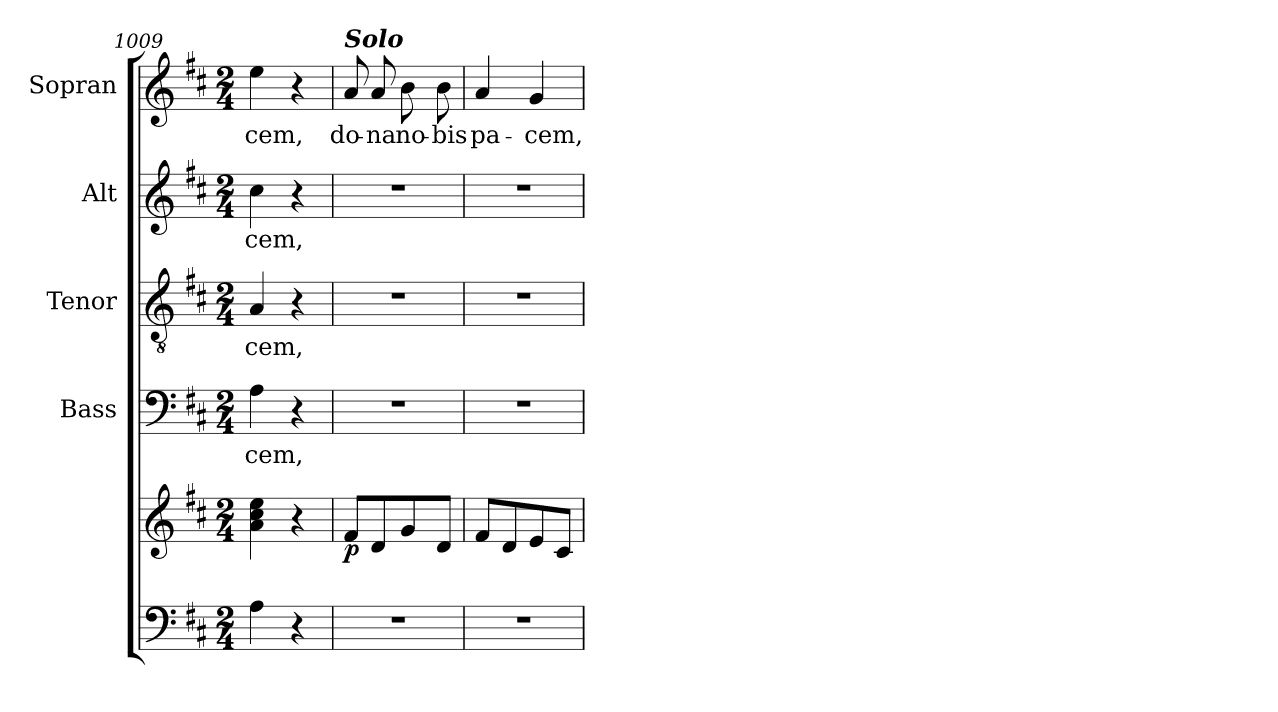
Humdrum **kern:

**kern	**kern	**dynam	**kern	**text	**kern	**text	**kern	**text	**kern	**text
*part5	*part5	*part5	*part4	*part4	*part3	*part3	*part2	*part2	*part1	*part1
*staff6	*staff5	*staff5/6	*staff4	*staff4	*staff3	*staff3	*staff2	*staff2	*staff1	*staff1
*	*	*	*I"Bass	*	*I"Tenor	*	*I"Alt	*	*I"Sopran	*
*	*	*	*I'B.	*	*I'T.	*	*I'A.	*	*I'S.	*
*clefF4	*clefG2	*	*clefF4	*	*clefGv2	*	*clefG2	*	*clefG2	*
*k[f#c#]	*k[f#c#]	*	*k[f#c#]	*	*k[f#c#]	*	*k[f#c#]	*	*k[f#c#]	*
*D:	*D:	*	*D:	*	*D:	*	*D:	*	*D:	*
*M2/4	*M2/4	*	*M2/4	*	*M2/4	*	*M2/4	*	*M2/4	*
=1009	=1009	=1009	=1009	=1009	=1009	=1009	=1009	=1009	=1009	=1009
!	!	!	!	!LO:LY:b	!	!LO:LY:b	!	!LO:LY:b	!	!LO:LY:b
4A\	4a\ 4cc#\ 4ee\	.	4A\	-cem,	4A/	-cem,	4cc#\	-cem,	4ee\	-cem,
4r	4r	.	4r	.	4r	.	4r	.	4r	.
=1010	=1010	=1010	=1010	=1010	=1010	=1010	=1010	=1010	=1010	=1010
!	!	!	!	!	!	!	!	!	!LO:TX:a:Bi:t=Solo	!
!	!	!LO:DY:b	!	!	!	!	!	!	!	!LO:LY:b
2r	8f#/L	p	2r	.	2r	.	2r	.	8a/	do-
!	!	!	!	!	!	!	!	!	!	!LO:LY:b
.	8d/	.	.	.	.	.	.	.	8a/	-na
!	!	!	!	!	!	!	!	!	!	!LO:LY:b
.	8g/	.	.	.	.	.	.	.	8b\	no-
!	!	!	!	!	!	!	!	!	!	!LO:LY:b
.	8d/J	.	.	.	.	.	.	.	8b\	-bis
=1011	=1011	=1011	=1011	=1011	=1011	=1011	=1011	=1011	=1011	=1011
!	!	!	!	!	!	!	!	!	!	!LO:LY:b
2r	8f#/L	.	2r	.	2r	.	2r	.	4a/	pa-
.	8d/	.	.	.	.	.	.	.	.	.
!	!	!	!	!	!	!	!	!	!	!LO:LY:b
.	8e/	.	.	.	.	.	.	.	4g/	-cem,
.	8c#/J	.	.	.	.	.	.	.	.	.
=	=	=	=	=	=	=	=	=	=	=
*-	*-	*-	*-	*-	*-	*-	*-	*-	*-	*-
